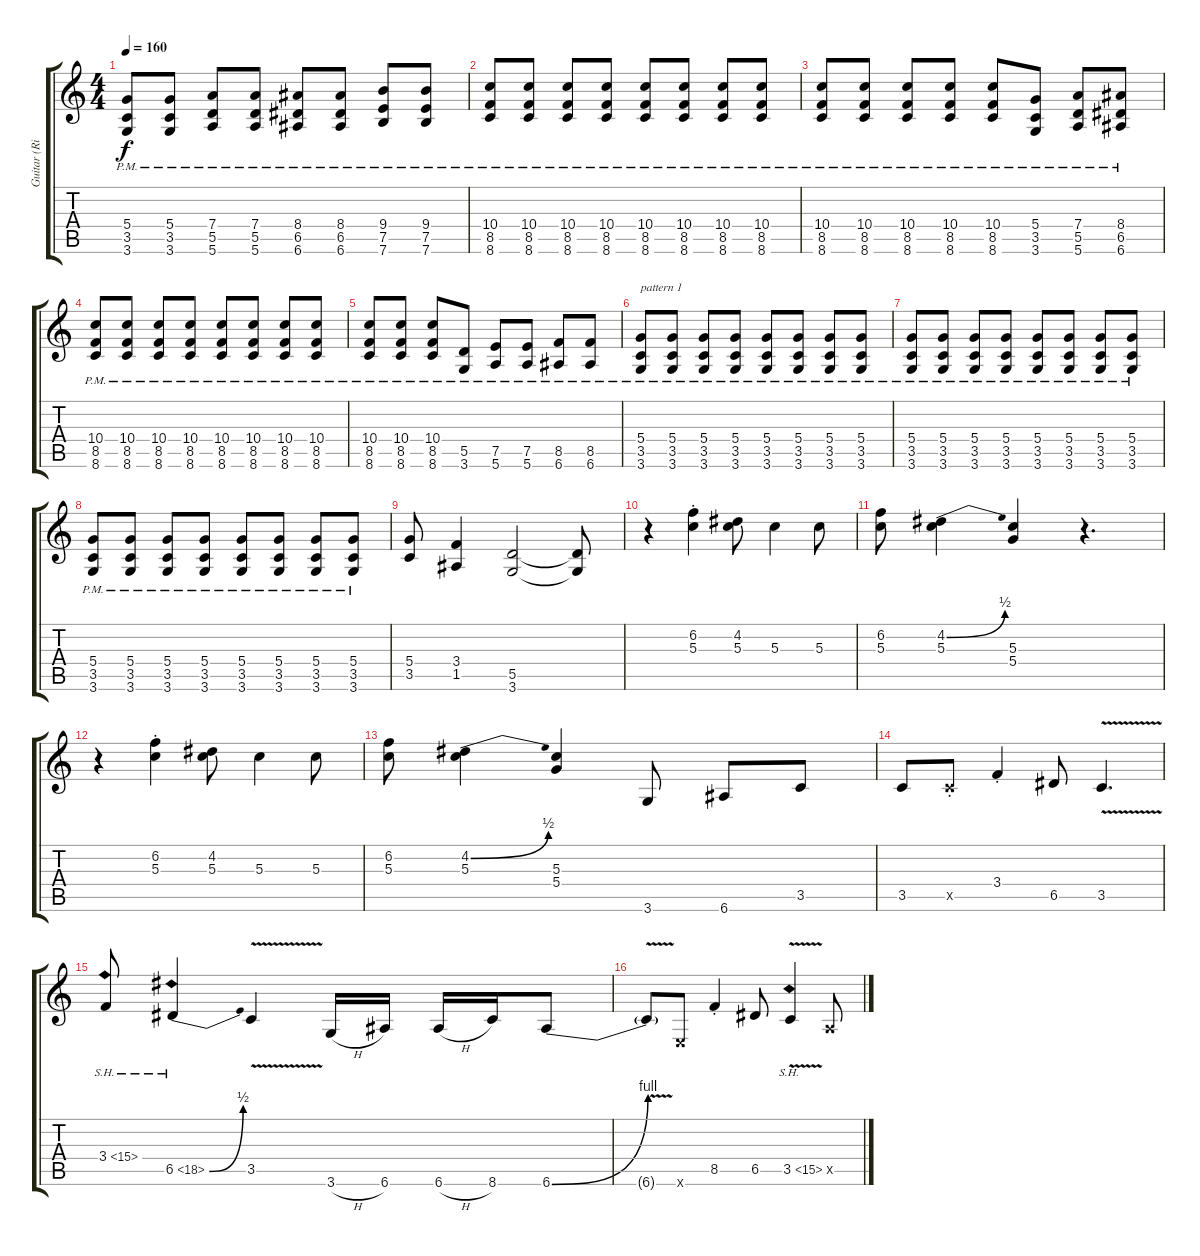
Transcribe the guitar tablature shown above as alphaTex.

\track ("Guitar (Right)" "Guitar (Ri") {instrument overdrivenguitar}
\staff {score tabs}
\tuning (E4 B3 G3 D3 A2 E2) {hide}
\ts (4 4)
\tempo 160
\clef g2
\ks c
(5.4{pm} 3.5{pm} 3.6{pm}).8{dy f} (5.4{pm} 3.5{pm} 3.6{pm}).8 (7.4{pm} 5.5{pm} 5.6{pm}).8 (7.4{pm} 5.5{pm} 5.6{pm}).8 (8.4{pm} 6.5{pm} 6.6{pm}).8 (8.4{pm} 6.5{pm} 6.6{pm}).8 (9.4{pm} 7.5{pm} 7.6{pm}).8 (9.4{pm} 7.5{pm} 7.6{pm}).8 |
(10.4{pm} 8.5{pm} 8.6{pm}).8 (10.4{pm} 8.5{pm} 8.6{pm}).8 (10.4{pm} 8.5{pm} 8.6{pm}).8 (10.4{pm} 8.5{pm} 8.6{pm}).8 (10.4{pm} 8.5{pm} 8.6{pm}).8 (10.4{pm} 8.5{pm} 8.6{pm}).8 (10.4{pm} 8.5{pm} 8.6{pm}).8 (10.4{pm} 8.5{pm} 8.6{pm}).8 |
(10.4{pm} 8.5{pm} 8.6{pm}).8 (10.4{pm} 8.5{pm} 8.6{pm}).8 (10.4{pm} 8.5{pm} 8.6{pm}).8 (10.4{pm} 8.5{pm} 8.6{pm}).8 (10.4{pm} 8.5{pm} 8.6{pm}).8 (5.4{pm} 3.5{pm} 3.6{pm}).8 (7.4{pm} 5.5{pm} 5.6{pm}).8 (8.4{pm} 6.5{pm} 6.6{pm}).8 |
(10.4{pm} 8.5{pm} 8.6{pm}).8 (10.4{pm} 8.5{pm} 8.6{pm}).8 (10.4{pm} 8.5{pm} 8.6{pm}).8 (10.4{pm} 8.5{pm} 8.6{pm}).8 (10.4{pm} 8.5{pm} 8.6{pm}).8 (10.4{pm} 8.5{pm} 8.6{pm}).8 (10.4{pm} 8.5{pm} 8.6{pm}).8 (10.4{pm} 8.5{pm} 8.6{pm}).8 |
(10.4{pm} 8.5{pm} 8.6{pm}).8 (10.4{pm} 8.5{pm} 8.6{pm}).8 (10.4{pm} 8.5{pm} 8.6{pm}).8 (5.5{pm} 3.6{pm}).8 (7.5{pm} 5.6{pm}).8 (7.5{pm} 5.6{pm}).8 (8.5{pm} 6.6{pm}).8 (8.5{pm} 6.6{pm}).8 |
(5.4{pm} 3.5{pm} 3.6{pm}).8{txt "pattern 1"} (5.4{pm} 3.5{pm} 3.6{pm}).8 (5.4{pm} 3.5{pm} 3.6{pm}).8 (5.4{pm} 3.5{pm} 3.6{pm}).8 (5.4{pm} 3.5{pm} 3.6{pm}).8 (5.4{pm} 3.5{pm} 3.6{pm}).8 (5.4{pm} 3.5{pm} 3.6{pm}).8 (5.4{pm} 3.5{pm} 3.6{pm}).8 |
(5.4{pm} 3.5{pm} 3.6{pm}).8 (5.4{pm} 3.5{pm} 3.6{pm}).8 (5.4{pm} 3.5{pm} 3.6{pm}).8 (5.4{pm} 3.5{pm} 3.6{pm}).8 (5.4{pm} 3.5{pm} 3.6{pm}).8 (5.4{pm} 3.5{pm} 3.6{pm}).8 (5.4{pm} 3.5{pm} 3.6{pm}).8 (5.4{pm} 3.5{pm} 3.6{pm}).8 |
(5.4{pm} 3.5{pm} 3.6{pm}).8 (5.4{pm} 3.5{pm} 3.6{pm}).8 (5.4{pm} 3.5{pm} 3.6{pm}).8 (5.4{pm} 3.5{pm} 3.6{pm}).8 (5.4{pm} 3.5{pm} 3.6{pm}).8 (5.4{pm} 3.5{pm} 3.6{pm}).8 (5.4{pm} 3.5{pm} 3.6{pm}).8 (5.4{pm} 3.5{pm} 3.6{pm}).8 |
(5.4 3.5).8 (3.4 1.5).4 (5.5 3.6).2 (5.5{t} 3.6{t}).8 |
r.4 (6.2{st} 5.3{st}).4 (4.2 5.3).8 5.3.4 5.3.8 |
(6.2 5.3).8 (4.2{be (bend 0 0 60 2)} 5.3).4 (5.3 5.4).4 r.4{d} |
r.4 (6.2{st} 5.3{st}).4 (4.2 5.3).8 5.3.4 5.3.8 |
(6.2 5.3).8 (4.2{be (bend 0 0 60 2)} 5.3).4 (5.3 5.4).4 3.6.8 6.6.8 3.5.8 |
3.5.8 3.5{st x}.8 3.4{st}.4 6.5.8 3.5{v}.4{d} |
3.4{sh 12}.8 6.5{be (bend 0 0 60 2) sh 12}.4 3.5{v}.4 3.6{h}.16 6.6.16 6.6{h}.16 8.6.16 6.6{be (bend 0 0 60 4)}.8 |
6.6{v t}.8 0.6{x}.8 8.5{st}.4 6.5.8 3.5{sh 12 v}.4 0.5{x}.8
